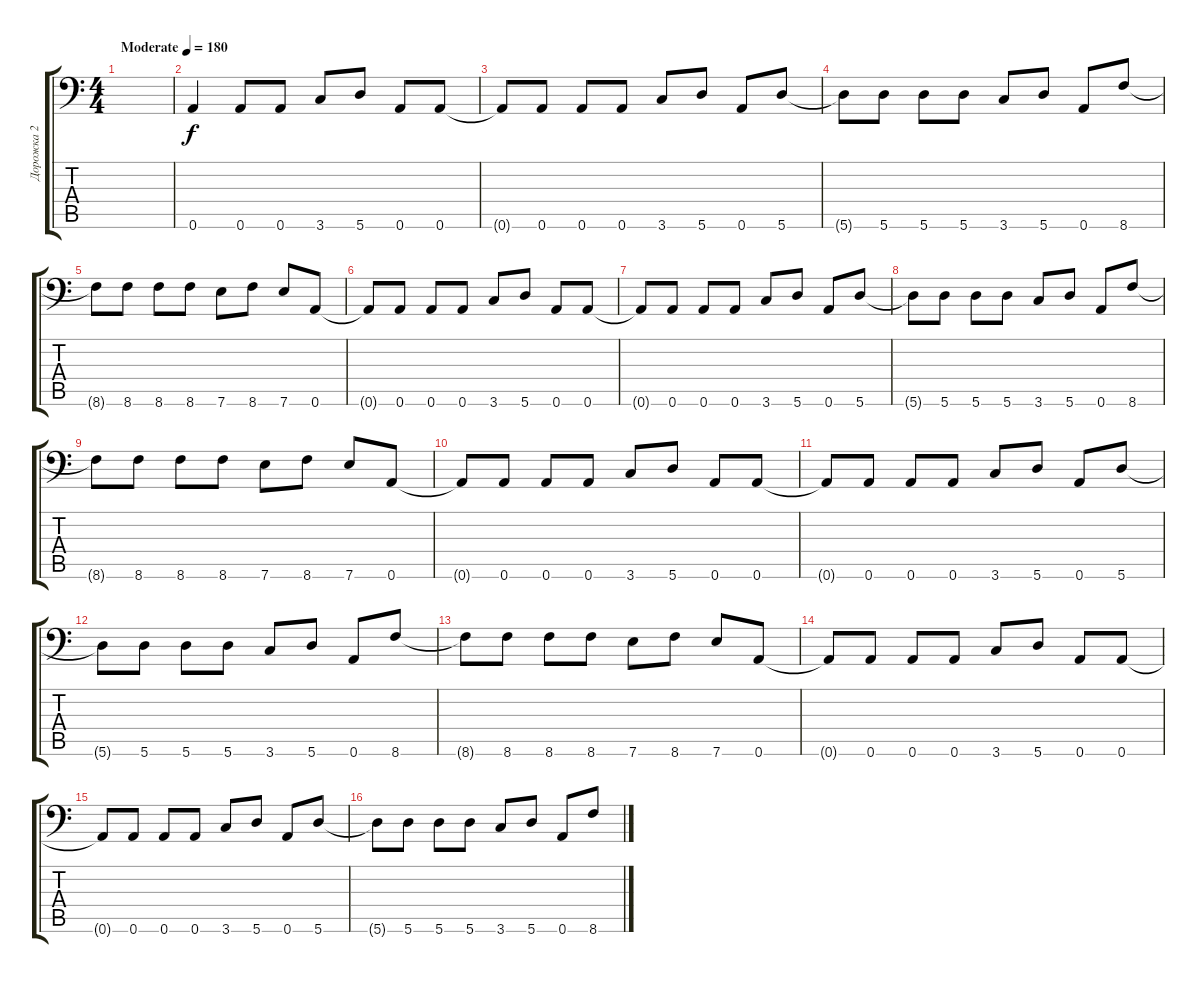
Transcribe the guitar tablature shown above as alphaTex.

\track ("Дорожка 2" "Дорожка 2") {instrument distortionguitar}
\staff {score tabs}
\tuning (B3 Gb3 D3 A2 E2 A1) {hide}
\ts (4 4)
\tempo (180 "Moderate")
\clef f4
\ks c
|
0.6.4 0.6.8 0.6.8 3.6.8 5.6.8 0.6.8 0.6.8 |
0.6{t}.8 0.6.8 0.6.8 0.6.8 3.6.8 5.6.8 0.6.8 5.6.8 |
5.6{t}.8 5.6.8 5.6.8 5.6.8 3.6.8 5.6.8 0.6.8 8.6.8 |
8.6{t}.8 8.6.8 8.6.8 8.6.8 7.6.8 8.6.8 7.6.8 0.6.8 |
0.6{t}.8 0.6.8 0.6.8 0.6.8 3.6.8 5.6.8 0.6.8 0.6.8 |
0.6{t}.8 0.6.8 0.6.8 0.6.8 3.6.8 5.6.8 0.6.8 5.6.8 |
5.6{t}.8 5.6.8 5.6.8 5.6.8 3.6.8 5.6.8 0.6.8 8.6.8 |
8.6{t}.8 8.6.8 8.6.8 8.6.8 7.6.8 8.6.8 7.6.8 0.6.8 |
0.6{t}.8 0.6.8 0.6.8 0.6.8 3.6.8 5.6.8 0.6.8 0.6.8 |
0.6{t}.8 0.6.8 0.6.8 0.6.8 3.6.8 5.6.8 0.6.8 5.6.8 |
5.6{t}.8 5.6.8 5.6.8 5.6.8 3.6.8 5.6.8 0.6.8 8.6.8 |
8.6{t}.8 8.6.8 8.6.8 8.6.8 7.6.8 8.6.8 7.6.8 0.6.8 |
0.6{t}.8 0.6.8 0.6.8 0.6.8 3.6.8 5.6.8 0.6.8 0.6.8 |
0.6{t}.8 0.6.8 0.6.8 0.6.8 3.6.8 5.6.8 0.6.8 5.6.8 |
5.6{t}.8 5.6.8 5.6.8 5.6.8 3.6.8 5.6.8 0.6.8 8.6.8
